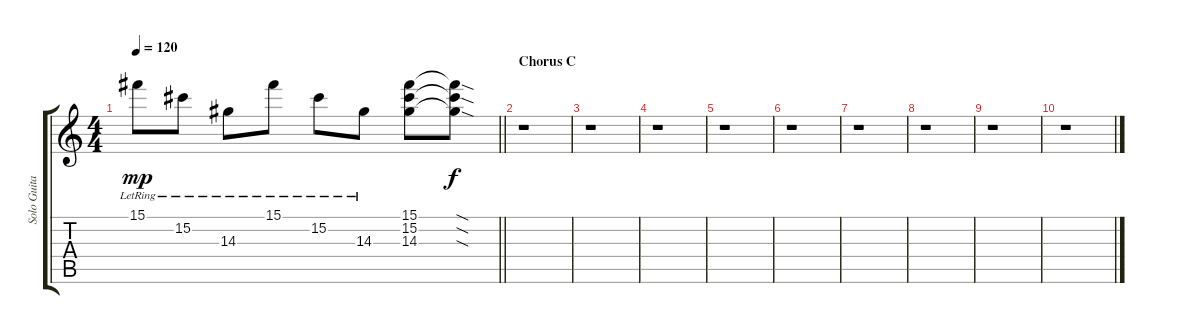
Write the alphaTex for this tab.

\track ("Solo Guitar I" "Solo Guita") {instrument distortionguitar}
\staff {score tabs}
\tuning (Eb4 Bb3 Gb3 Db3 Ab2 Eb2) {hide}
\ts (4 4)
\tempo 120
\clef g2
\barLineRight lightlight
\ks c
15.1{lr}.8{dy mp} 15.2{lr}.8 14.3{lr}.8 15.1{lr}.8 15.2{lr}.8 14.3{lr}.8 (15.1 15.2 14.3).8 (15.1{sod t} 15.2{sod t} 14.3{sod t}).8{dy f} |
\section ("" "Chorus C")
r.1 |
r.1 |
r.1 |
r.1 |
r.1 |
r.1 |
r.1 |
r.1 |
r.1
